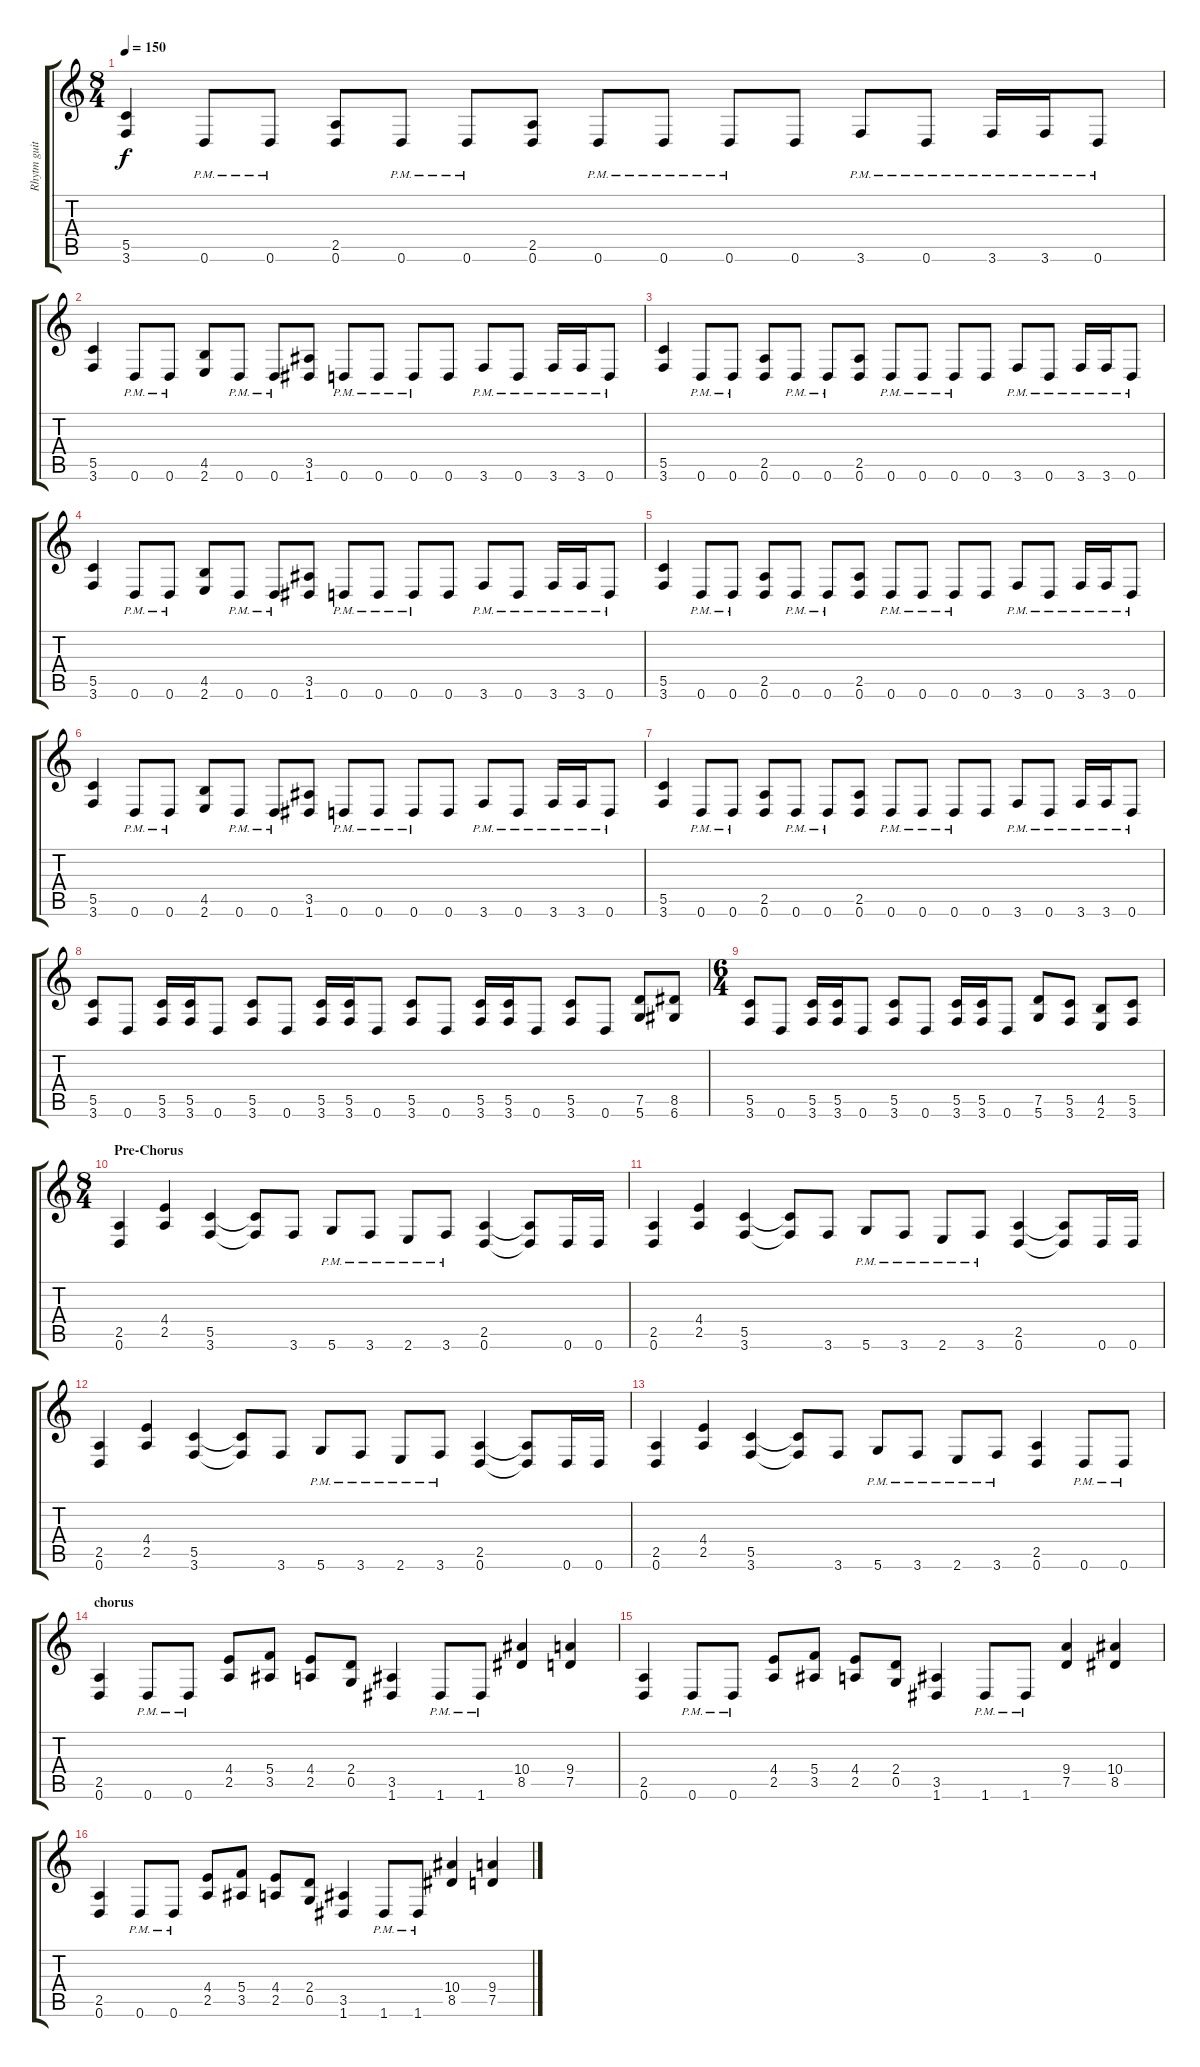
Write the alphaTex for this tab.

\track ("Rhytm guitar2" "Rhytm guit") {instrument distortionguitar}
\staff {score tabs}
\tuning (D4 A3 F3 C3 G2 D2) {hide}
\ts (8 4)
\tempo 150
\clef g2
\ks c
(5.5 3.6).4{dy f} 0.6{pm}.8 0.6{pm}.8 (2.5 0.6).8 0.6{pm}.8 0.6{pm}.8 (2.5 0.6).8 0.6{pm}.8 0.6{pm}.8 0.6{pm}.8 0.6.8 3.6{pm}.8 0.6{pm}.8 3.6{pm}.16 3.6{pm}.16 0.6{pm}.8 |
(5.5 3.6).4 0.6{pm}.8 0.6{pm}.8 (4.5 2.6).8 0.6{pm}.8 0.6{pm}.8 (3.5 1.6).8 0.6{pm}.8 0.6{pm}.8 0.6{pm}.8 0.6.8 3.6{pm}.8 0.6{pm}.8 3.6{pm}.16 3.6{pm}.16 0.6{pm}.8 |
(5.5 3.6).4 0.6{pm}.8 0.6{pm}.8 (2.5 0.6).8 0.6{pm}.8 0.6{pm}.8 (2.5 0.6).8 0.6{pm}.8 0.6{pm}.8 0.6{pm}.8 0.6.8 3.6{pm}.8 0.6{pm}.8 3.6{pm}.16 3.6{pm}.16 0.6{pm}.8 |
(5.5 3.6).4 0.6{pm}.8 0.6{pm}.8 (4.5 2.6).8 0.6{pm}.8 0.6{pm}.8 (3.5 1.6).8 0.6{pm}.8 0.6{pm}.8 0.6{pm}.8 0.6.8 3.6{pm}.8 0.6{pm}.8 3.6{pm}.16 3.6{pm}.16 0.6{pm}.8 |
(5.5 3.6).4 0.6{pm}.8 0.6{pm}.8 (2.5 0.6).8 0.6{pm}.8 0.6{pm}.8 (2.5 0.6).8 0.6{pm}.8 0.6{pm}.8 0.6{pm}.8 0.6.8 3.6{pm}.8 0.6{pm}.8 3.6{pm}.16 3.6{pm}.16 0.6{pm}.8 |
(5.5 3.6).4 0.6{pm}.8 0.6{pm}.8 (4.5 2.6).8 0.6{pm}.8 0.6{pm}.8 (3.5 1.6).8 0.6{pm}.8 0.6{pm}.8 0.6{pm}.8 0.6.8 3.6{pm}.8 0.6{pm}.8 3.6{pm}.16 3.6{pm}.16 0.6{pm}.8 |
(5.5 3.6).4 0.6{pm}.8 0.6{pm}.8 (2.5 0.6).8 0.6{pm}.8 0.6{pm}.8 (2.5 0.6).8 0.6{pm}.8 0.6{pm}.8 0.6{pm}.8 0.6.8 3.6{pm}.8 0.6{pm}.8 3.6{pm}.16 3.6{pm}.16 0.6{pm}.8 |
(5.5 3.6).8 0.6.8 (5.5 3.6).16 (5.5 3.6).16 0.6.8 (5.5 3.6).8 0.6.8 (5.5 3.6).16 (5.5 3.6).16 0.6.8 (5.5 3.6).8 0.6.8 (5.5 3.6).16 (5.5 3.6).16 0.6.8 (5.5 3.6).8 0.6.8 (7.5 5.6).8 (8.5 6.6).8 |
\ts (6 4)
(5.5 3.6).8 0.6.8 (5.5 3.6).16 (5.5 3.6).16 0.6.8 (5.5 3.6).8 0.6.8 (5.5 3.6).16 (5.5 3.6).16 0.6.8 (7.5 5.6).8 (5.5 3.6).8 (4.5 2.6).8 (5.5 3.6).8 |
\ts (8 4)
\section ("" "Pre-Chorus")
(2.5 0.6).4 (4.4 2.5).4 (5.5 3.6).4 (5.5{t} 3.6{t}).8 3.6.8 5.6{pm}.8 3.6{pm}.8 2.6{pm}.8 3.6{pm}.8 (2.5 0.6).4 (2.5{t} 0.6{t}).8 0.6.16 0.6.16 |
(2.5 0.6).4 (4.4 2.5).4 (5.5 3.6).4 (5.5{t} 3.6{t}).8 3.6.8 5.6{pm}.8 3.6{pm}.8 2.6{pm}.8 3.6{pm}.8 (2.5 0.6).4 (2.5{t} 0.6{t}).8 0.6.16 0.6.16 |
(2.5 0.6).4 (4.4 2.5).4 (5.5 3.6).4 (5.5{t} 3.6{t}).8 3.6.8 5.6{pm}.8 3.6{pm}.8 2.6{pm}.8 3.6{pm}.8 (2.5 0.6).4 (2.5{t} 0.6{t}).8 0.6.16 0.6.16 |
(2.5 0.6).4 (4.4 2.5).4 (5.5 3.6).4 (5.5{t} 3.6{t}).8 3.6.8 5.6{pm}.8 3.6{pm}.8 2.6{pm}.8 3.6{pm}.8 (2.5 0.6).4 0.6{pm}.8 0.6{pm}.8 |
\section ("" "chorus")
(2.5 0.6).4 0.6{pm}.8 0.6{pm}.8 (4.4 2.5).8 (5.4 3.5).8 (4.4 2.5).8 (2.4 0.5).8 (3.5 1.6).4 1.6{pm}.8 1.6{pm}.8 (10.4 8.5).4 (9.4 7.5).4 |
(2.5 0.6).4 0.6{pm}.8 0.6{pm}.8 (4.4 2.5).8 (5.4 3.5).8 (4.4 2.5).8 (2.4 0.5).8 (3.5 1.6).4 1.6{pm}.8 1.6{pm}.8 (9.4 7.5).4 (10.4 8.5).4 |
(2.5 0.6).4 0.6{pm}.8 0.6{pm}.8 (4.4 2.5).8 (5.4 3.5).8 (4.4 2.5).8 (2.4 0.5).8 (3.5 1.6).4 1.6{pm}.8 1.6{pm}.8 (10.4 8.5).4 (9.4 7.5).4
